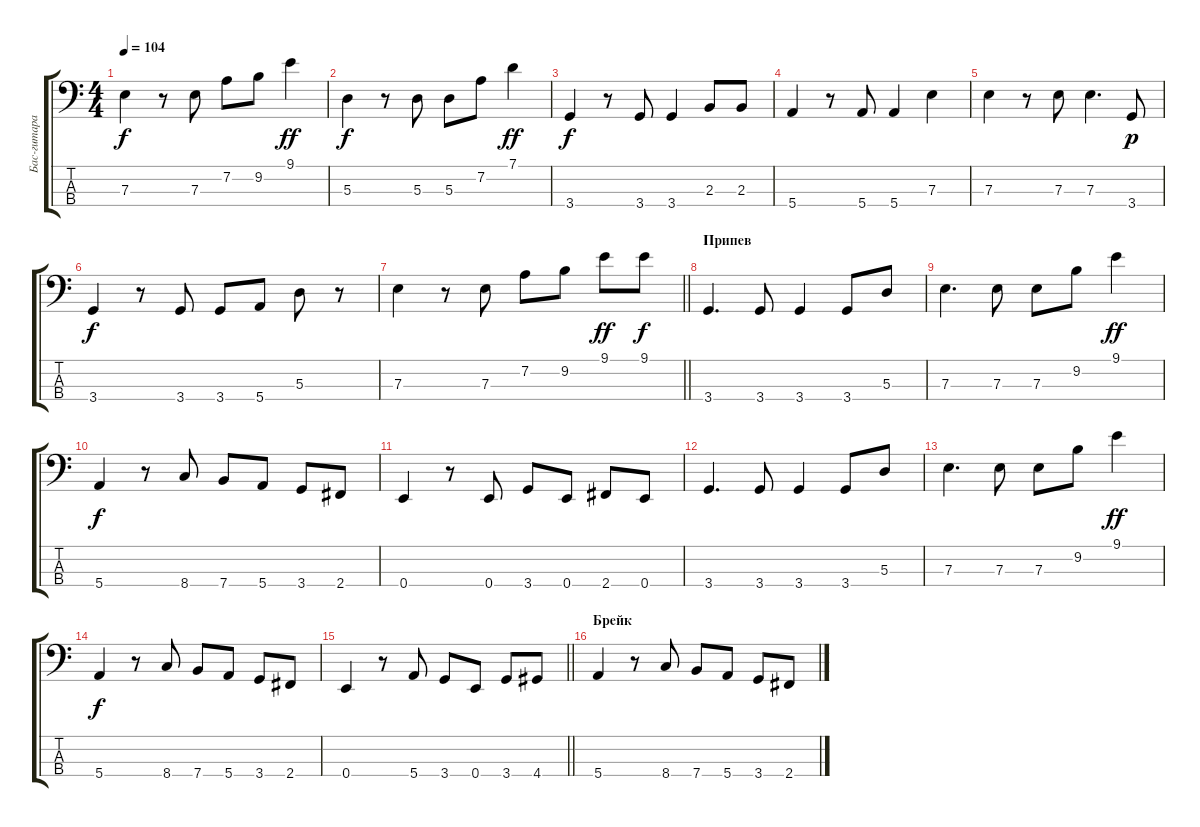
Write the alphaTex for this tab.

\track ("Бас-гитара" "Бас-гитара") {instrument electricbasspick}
\staff {score tabs}
\tuning (G2 D2 A1 E1) {hide}
\ts (4 4)
\tempo 104
\clef f4
\ks c
7.3.4{dy f} r.8 7.3.8 7.2.8 9.2.8 9.1.4{dy ff} |
5.3.4{dy f} r.8 5.3.8 5.3.8 7.2.8 7.1.4{dy ff} |
3.4.4{dy f} r.8 3.4.8 3.4.4 2.3.8 2.3.8 |
5.4.4 r.8 5.4.8 5.4.4 7.3.4 |
7.3.4 r.8 7.3.8 7.3.4{d} 3.4.8{dy p} |
3.4.4{dy f} r.8 3.4.8 3.4.8 5.4.8 5.3.8 r.8 |
\barLineRight lightlight
7.3.4 r.8 7.3.8 7.2.8 9.2.8 9.1.8{dy ff} 9.1.8{dy f} |
\section ("" "Припев")
3.4.4{d} 3.4.8 3.4.4 3.4.8 5.3.8 |
7.3.4{d} 7.3.8 7.3.8 9.2.8 9.1.4{dy ff} |
5.4.4{dy f} r.8 8.4.8 7.4.8 5.4.8 3.4.8 2.4.8 |
0.4.4 r.8 0.4.8 3.4.8 0.4.8 2.4.8 0.4.8 |
3.4.4{d} 3.4.8 3.4.4 3.4.8 5.3.8 |
7.3.4{d} 7.3.8 7.3.8 9.2.8 9.1.4{dy ff} |
5.4.4{dy f} r.8 8.4.8 7.4.8 5.4.8 3.4.8 2.4.8 |
\barLineRight lightlight
0.4.4 r.8 5.4.8 3.4.8 0.4.8 3.4.8 4.4.8 |
\section ("" "Брейк")
5.4.4 r.8 8.4.8 7.4.8 5.4.8 3.4.8 2.4.8
